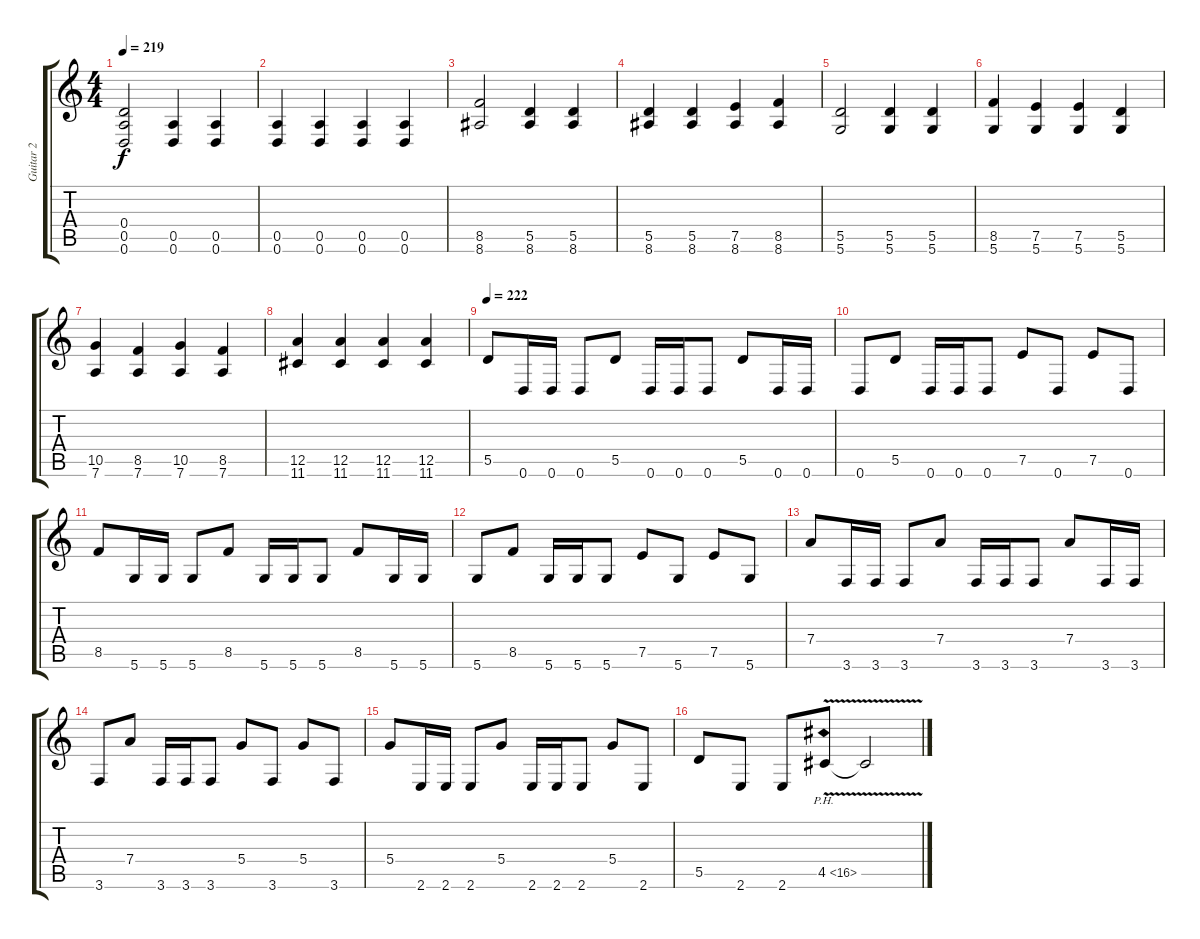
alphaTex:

\track ("Guitar 2" "Guitar 2") {instrument distortionguitar}
\staff {score tabs}
\tuning (E4 B3 G3 D3 A2 D2) {hide}
\ts (4 4)
\tempo 219
\clef g2
\ks c
(0.4 0.5 0.6).2{dy f} (0.5 0.6).4 (0.5 0.6).4 |
(0.5 0.6).4 (0.5 0.6).4 (0.5 0.6).4 (0.5 0.6).4 |
(8.5 8.6).2 (5.5 8.6).4 (5.5 8.6).4 |
(5.5 8.6).4 (5.5 8.6).4 (7.5 8.6).4 (8.5 8.6).4 |
(5.5 5.6).2 (5.5 5.6).4 (5.5 5.6).4 |
(8.5 5.6).4 (7.5 5.6).4 (7.5 5.6).4 (5.5 5.6).4 |
(10.5 7.6).4 (8.5 7.6).4 (10.5 7.6).4 (8.5 7.6).4 |
(12.5 11.6).4 (12.5 11.6).4 (12.5 11.6).4 (12.5 11.6).4 |
\tempo 222
5.5.8 0.6.16 0.6.16 0.6.8 5.5.8 0.6.16 0.6.16 0.6.8 5.5.8 0.6.16 0.6.16 |
0.6.8 5.5.8 0.6.16 0.6.16 0.6.8 7.5.8 0.6.8 7.5.8 0.6.8 |
8.5.8 5.6.16 5.6.16 5.6.8 8.5.8 5.6.16 5.6.16 5.6.8 8.5.8 5.6.16 5.6.16 |
5.6.8 8.5.8 5.6.16 5.6.16 5.6.8 7.5.8 5.6.8 7.5.8 5.6.8 |
7.4.8 3.6.16 3.6.16 3.6.8 7.4.8 3.6.16 3.6.16 3.6.8 7.4.8 3.6.16 3.6.16 |
3.6.8 7.4.8 3.6.16 3.6.16 3.6.8 5.4.8 3.6.8 5.4.8 3.6.8 |
5.4.8 2.6.16 2.6.16 2.6.8 5.4.8 2.6.16 2.6.16 2.6.8 5.4.8 2.6.8 |
5.5.8 2.6.8 2.6.8 4.5{ph 12 v}.8 4.5{t}.2
